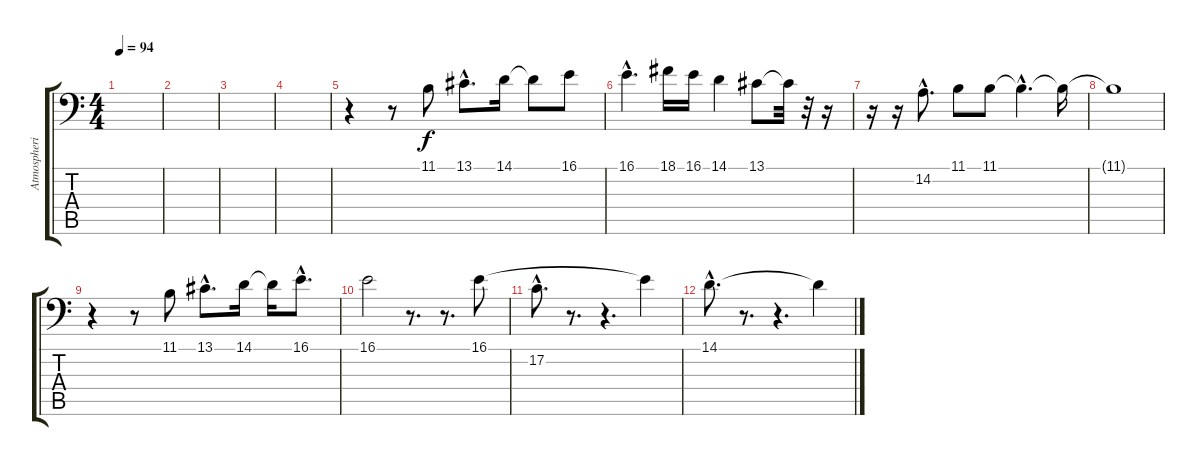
\track ("Atmospheric Pad" "Atmospheri") {instrument pad2warm}
\staff {score tabs}
\tuning (C3 G2 D2 A1 E1 B0) {hide}
\ts (4 4)
\tempo 94
\clef f4
\ks c
|
|
|
|
r.4 r.8 11.1.8 13.1{hac}.8{d} 14.1.16 14.1{t}.8 16.1.8 |
16.1{hac}.4{d} 18.1.16 16.1.16 14.1.4 13.1.8 13.1{t}.32 r.32 r.16 |
r.16 r.16 14.2{hac}.8{d} 11.1.8 11.1.8 11.1{hac t}.4{d} 11.1{t}.16 |
11.1{t}.1 |
r.4 r.8 11.1.8 13.1{hac}.8{d} 14.1.16 14.1{t}.16 16.1{hac}.8{d} |
16.1.2 r.8{d} r.8{d} 16.1.8 |
17.2{hac}.8{d} r.8{d} r.4{d} 16.1{t}.4 |
14.1{hac}.8{d} r.8{d} r.4{d} 14.1{t}.4
